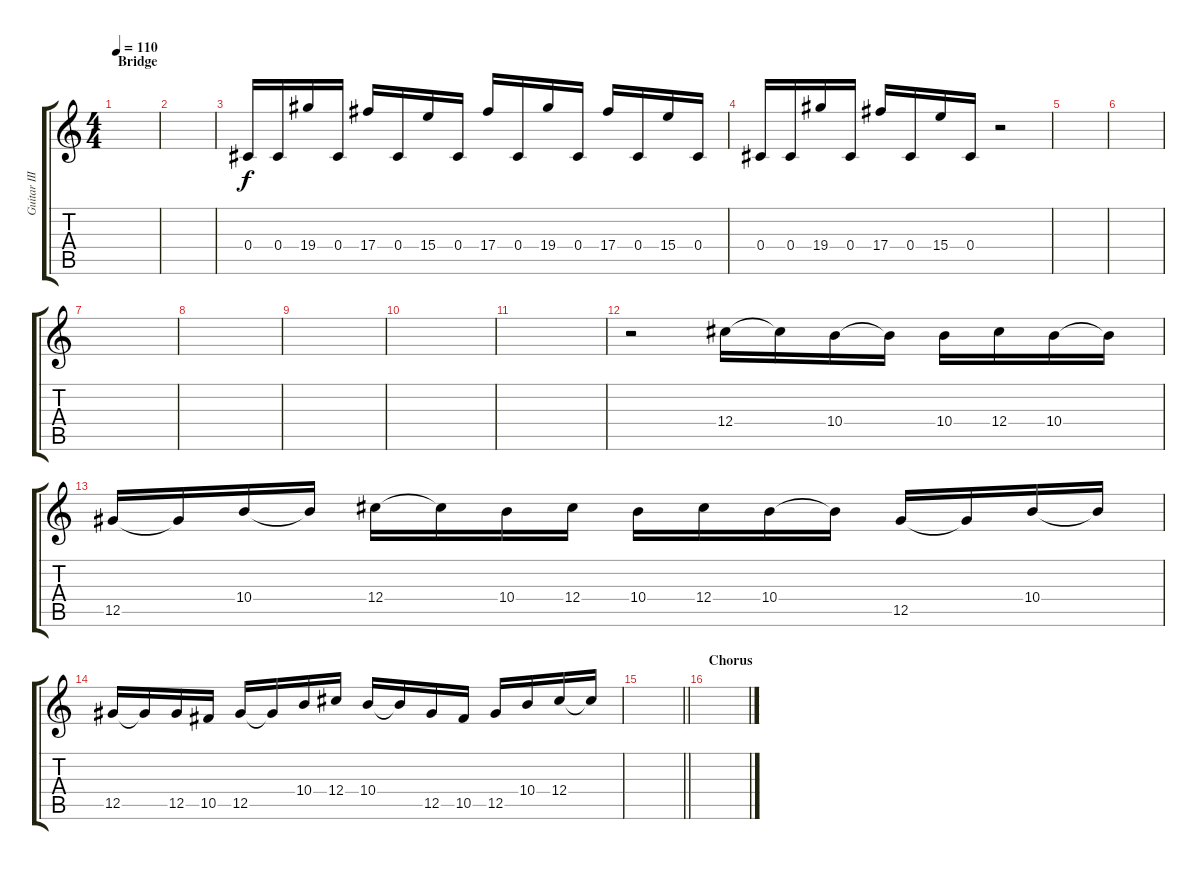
\track ("Guitar III" "Guitar III") {instrument electricguitarclean}
\staff {score tabs}
\tuning (Eb4 Bb3 Gb3 Db3 Ab2 Db2) {hide}
\ts (4 4)
\section ("" "Bridge")
\tempo 110
\clef g2
\ks c
|
|
0.4.16 0.4.16 19.4.16 0.4.16 17.4.16 0.4.16 15.4.16 0.4.16 17.4.16 0.4.16 19.4.16 0.4.16 17.4.16 0.4.16 15.4.16 0.4.16 |
0.4.16 0.4.16 19.4.16 0.4.16 17.4.16 0.4.16 15.4.16 0.4.16 r.2 |
|
|
|
|
|
|
|
r.2 12.4.16 12.4{t}.16 10.4.16 10.4{t}.16 10.4.16 12.4.16 10.4.16 10.4{t}.16 |
12.5.16 12.5{t}.16 10.4.16 10.4{t}.16 12.4.16 12.4{t}.16 10.4.16 12.4.16 10.4.16 12.4.16 10.4.16 10.4{t}.16 12.5.16 12.5{t}.16 10.4.16 10.4{t}.16 |
12.5.16 12.5{t}.16 12.5.16 10.5.16 12.5.16 12.5{t}.16 10.4.16 12.4.16 10.4.16 10.4{t}.16 12.5.16 10.5.16 12.5.16 10.4.16 12.4.16 12.4{t}.16 |
\barLineRight lightlight
|
\section ("" "Chorus")
